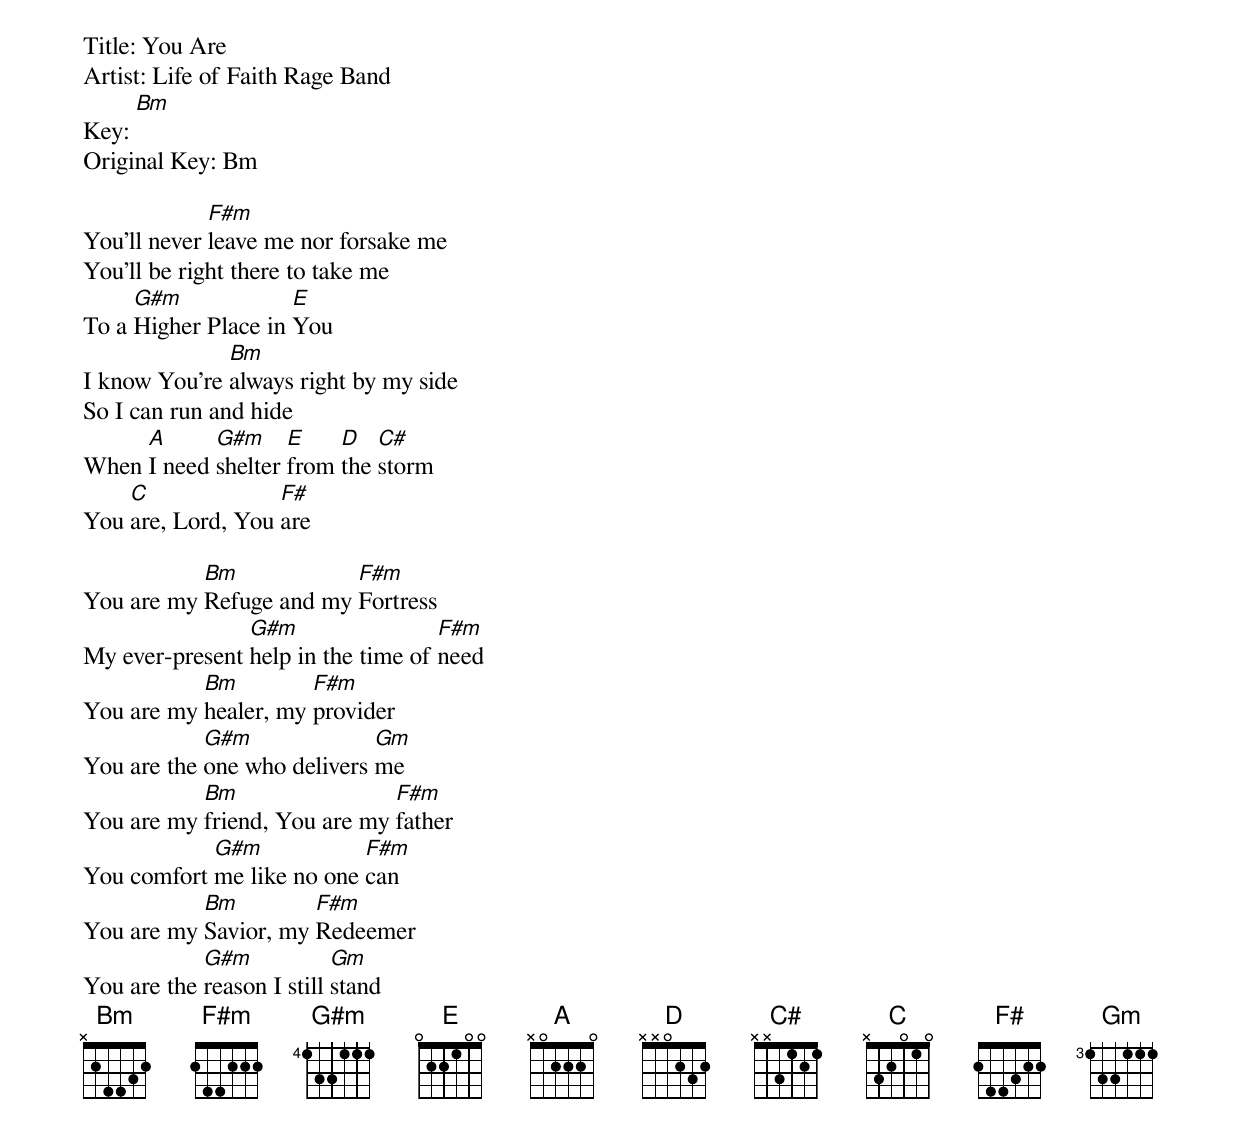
Title: You Are
Artist: Life of Faith Rage Band
Key: [Bm]
Original Key: Bm

You'll never [F#m]leave me nor forsake me
You'll be right there to take me
To a [G#m]Higher Place in [E]You
I know You're [Bm]always right by my side
So I can run and hide
When [A]I need [G#m]shelter [E]from [D]the [C#]storm
You [C]are, Lord, You [F#]are

You are my [Bm]Refuge and my [F#m]Fortress
My ever-present [G#m]help in the time of [F#m]need
You are my [Bm]healer, my [F#m]provider
You are the [G#m]one who delivers [Gm]me
You are my [Bm]friend, You are my [F#m]father
You comfort [G#m]me like no one [F#m]can
You are my [Bm]Savior, my [F#m]Redeemer
You are the [G#m]reason I still [Gm]stand
